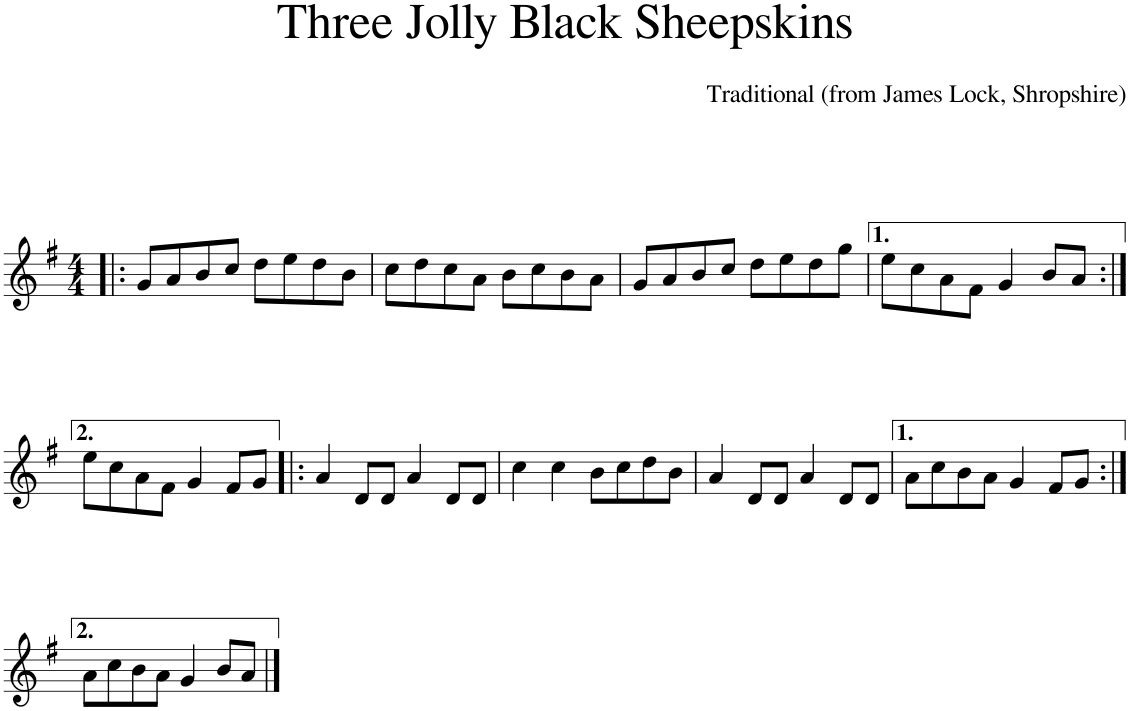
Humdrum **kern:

**kern
*part1
*staff1
*I"Piano
*I'Pno
*clefG2
*k[f#]
*G:
*M4/4
=1!|:
8g/L
8a/
8b/
8cc/J
8dd\L
8ee\
8dd\
8b\J
=2
8cc\L
8dd\
8cc\
8a\J
8b\L
8cc\
8b\
8a\J
=3
8g/L
8a/
8b/
8cc/J
8dd\L
8ee\
8dd\
8gg\J
=4
8ee\L
8cc\
8a\
8f#\J
4g/
8b/L
8a/J
!!LO:LB:g=z
=5:|!
8ee\L
8cc\
8a\
8f#\J
4g/
8f#/L
8g/J
=6!|:
4a/
8d/L
8d/J
4a/
8d/L
8d/J
=7
4cc\
4cc\
8b\L
8cc\
8dd\
8b\J
=8
4a/
8d/L
8d/J
4a/
8d/L
8d/J
=9
8a\L
8cc\
8b\
8a\J
4g/
8f#/L
8g/J
!!LO:LB:g=z
=10:|!
8a\L
8cc\
8b\
8a\J
4g/
8b/L
8a/J
==
*-
